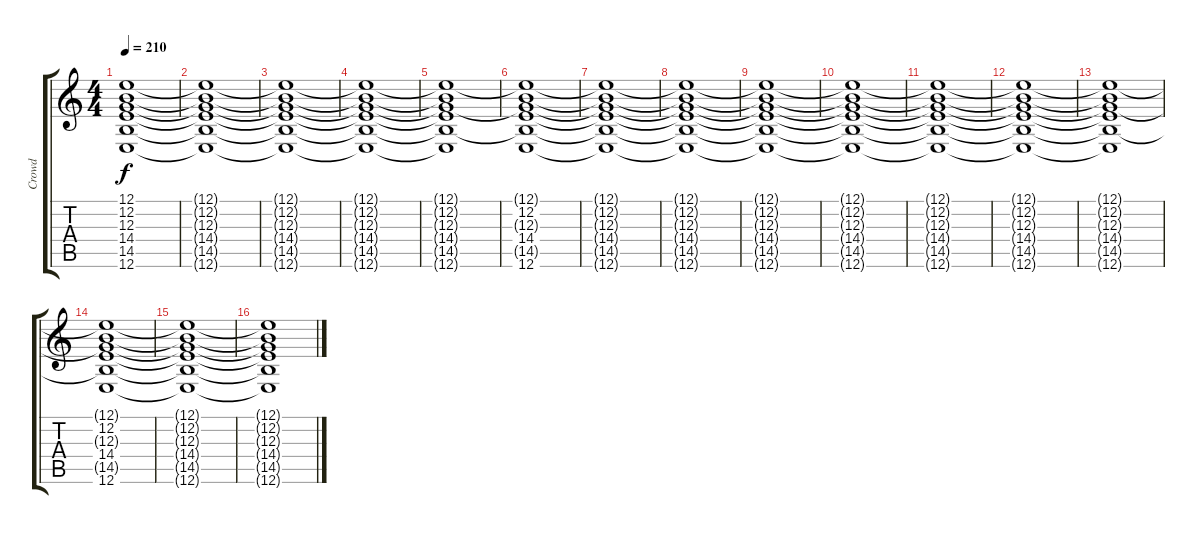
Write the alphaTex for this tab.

\track ("Crowd" "Crowd") {instrument applause}
\staff {score tabs}
\tuning (E4 B3 G3 D3 A2 E2) {hide}
\ts (4 4)
\tempo 210
\clef g2
\ks c
(12.1{t} 12.2{t} 12.3{t} 14.4{t} 14.5{t} 12.6{t}).1{dy f} |
(12.1{t} 12.2{t} 12.3{t} 14.4{t} 14.5{t} 12.6{t}).1 |
(12.1{t} 12.2{t} 12.3{t} 14.4{t} 14.5{t} 12.6{t}).1 |
(12.1{t} 12.2{t} 12.3{t} 14.4{t} 14.5{t} 12.6{t}).1 |
(12.1{t} 12.2{t} 12.3{t} 14.4{t} 14.5{t} 12.6{t}).1 |
(12.1{t} 12.2 12.3{t} 14.4 14.5{t} 12.6).1 |
(12.1{t} 12.2{t} 12.3{t} 14.4{t} 14.5{t} 12.6{t}).1 |
(12.1{t} 12.2{t} 12.3{t} 14.4{t} 14.5{t} 12.6{t}).1 |
(12.1{t} 12.2{t} 12.3{t} 14.4{t} 14.5{t} 12.6{t}).1 |
(12.1{t} 12.2{t} 12.3{t} 14.4{t} 14.5{t} 12.6{t}).1 |
(12.1{t} 12.2{t} 12.3{t} 14.4{t} 14.5{t} 12.6{t}).1 |
(12.1{t} 12.2{t} 12.3{t} 14.4{t} 14.5{t} 12.6{t}).1 |
(12.1{t} 12.2{t} 12.3{t} 14.4{t} 14.5{t} 12.6{t}).1 |
(12.1{t} 12.2 12.3{t} 14.4 14.5{t} 12.6).1 |
(12.1{t} 12.2{t} 12.3{t} 14.4{t} 14.5{t} 12.6{t}).1 |
(12.1{t} 12.2{t} 12.3{t} 14.4{t} 14.5{t} 12.6{t}).1
